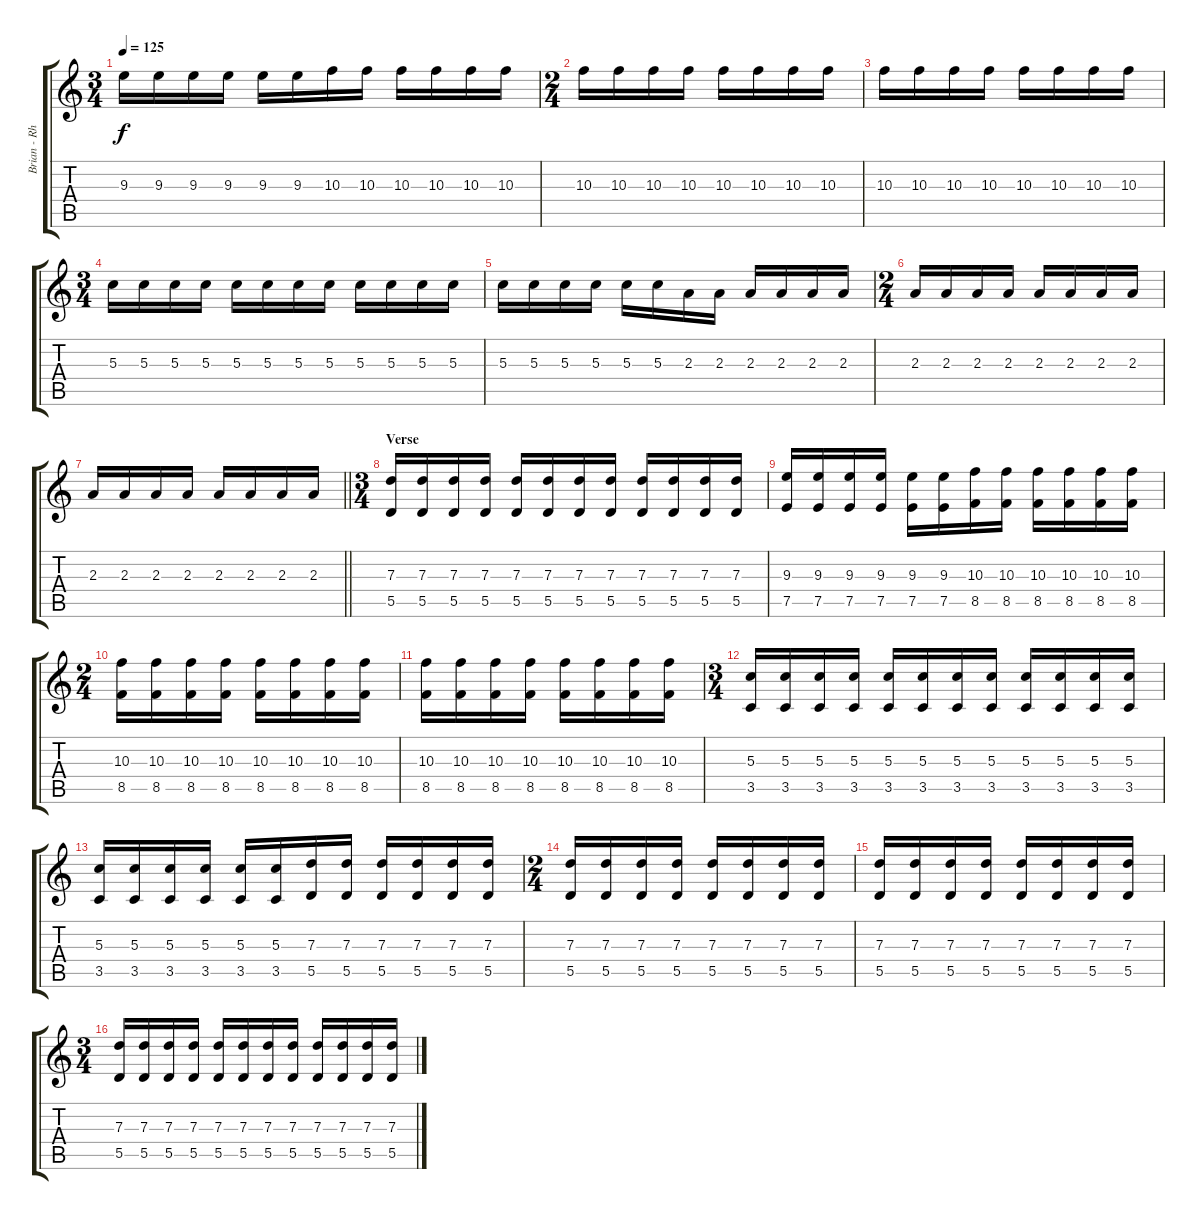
\track ("Brian - Rhythm Guitar" "Brian - Rh") {instrument electricguitarjazz}
\staff {score tabs}
\tuning (E4 B3 G3 D3 A2 D2) {hide}
\ts (3 4)
\tempo 125
\clef g2
\ks c
9.3.16{dy f} 9.3.16 9.3.16 9.3.16 9.3.16 9.3.16 10.3.16 10.3.16 10.3.16 10.3.16 10.3.16 10.3.16 |
\ts (2 4)
10.3.16 10.3.16 10.3.16 10.3.16 10.3.16 10.3.16 10.3.16 10.3.16 |
10.3.16 10.3.16 10.3.16 10.3.16 10.3.16 10.3.16 10.3.16 10.3.16 |
\ts (3 4)
5.3.16 5.3.16 5.3.16 5.3.16 5.3.16 5.3.16 5.3.16 5.3.16 5.3.16 5.3.16 5.3.16 5.3.16 |
5.3.16 5.3.16 5.3.16 5.3.16 5.3.16 5.3.16 2.3.16 2.3.16 2.3.16 2.3.16 2.3.16 2.3.16 |
\ts (2 4)
2.3.16 2.3.16 2.3.16 2.3.16 2.3.16 2.3.16 2.3.16 2.3.16 |
\barLineRight lightlight
2.3.16 2.3.16 2.3.16 2.3.16 2.3.16 2.3.16 2.3.16 2.3.16 |
\ts (3 4)
\section ("" "Verse")
(7.3 5.5).16 (7.3 5.5).16 (7.3 5.5).16 (7.3 5.5).16 (7.3 5.5).16 (7.3 5.5).16 (7.3 5.5).16 (7.3 5.5).16 (7.3 5.5).16 (7.3 5.5).16 (7.3 5.5).16 (7.3 5.5).16 |
(9.3 7.5).16 (9.3 7.5).16 (9.3 7.5).16 (9.3 7.5).16 (9.3 7.5).16 (9.3 7.5).16 (10.3 8.5).16 (10.3 8.5).16 (10.3 8.5).16 (10.3 8.5).16 (10.3 8.5).16 (10.3 8.5).16 |
\ts (2 4)
(10.3 8.5).16 (10.3 8.5).16 (10.3 8.5).16 (10.3 8.5).16 (10.3 8.5).16 (10.3 8.5).16 (10.3 8.5).16 (10.3 8.5).16 |
(10.3 8.5).16 (10.3 8.5).16 (10.3 8.5).16 (10.3 8.5).16 (10.3 8.5).16 (10.3 8.5).16 (10.3 8.5).16 (10.3 8.5).16 |
\ts (3 4)
(5.3 3.5).16 (5.3 3.5).16 (5.3 3.5).16 (5.3 3.5).16 (5.3 3.5).16 (5.3 3.5).16 (5.3 3.5).16 (5.3 3.5).16 (5.3 3.5).16 (5.3 3.5).16 (5.3 3.5).16 (5.3 3.5).16 |
(5.3 3.5).16 (5.3 3.5).16 (5.3 3.5).16 (5.3 3.5).16 (5.3 3.5).16 (5.3 3.5).16 (7.3 5.5).16 (7.3 5.5).16 (7.3 5.5).16 (7.3 5.5).16 (7.3 5.5).16 (7.3 5.5).16 |
\ts (2 4)
(7.3 5.5).16 (7.3 5.5).16 (7.3 5.5).16 (7.3 5.5).16 (7.3 5.5).16 (7.3 5.5).16 (7.3 5.5).16 (7.3 5.5).16 |
(7.3 5.5).16 (7.3 5.5).16 (7.3 5.5).16 (7.3 5.5).16 (7.3 5.5).16 (7.3 5.5).16 (7.3 5.5).16 (7.3 5.5).16 |
\ts (3 4)
(7.3 5.5).16 (7.3 5.5).16 (7.3 5.5).16 (7.3 5.5).16 (7.3 5.5).16 (7.3 5.5).16 (7.3 5.5).16 (7.3 5.5).16 (7.3 5.5).16 (7.3 5.5).16 (7.3 5.5).16 (7.3 5.5).16
